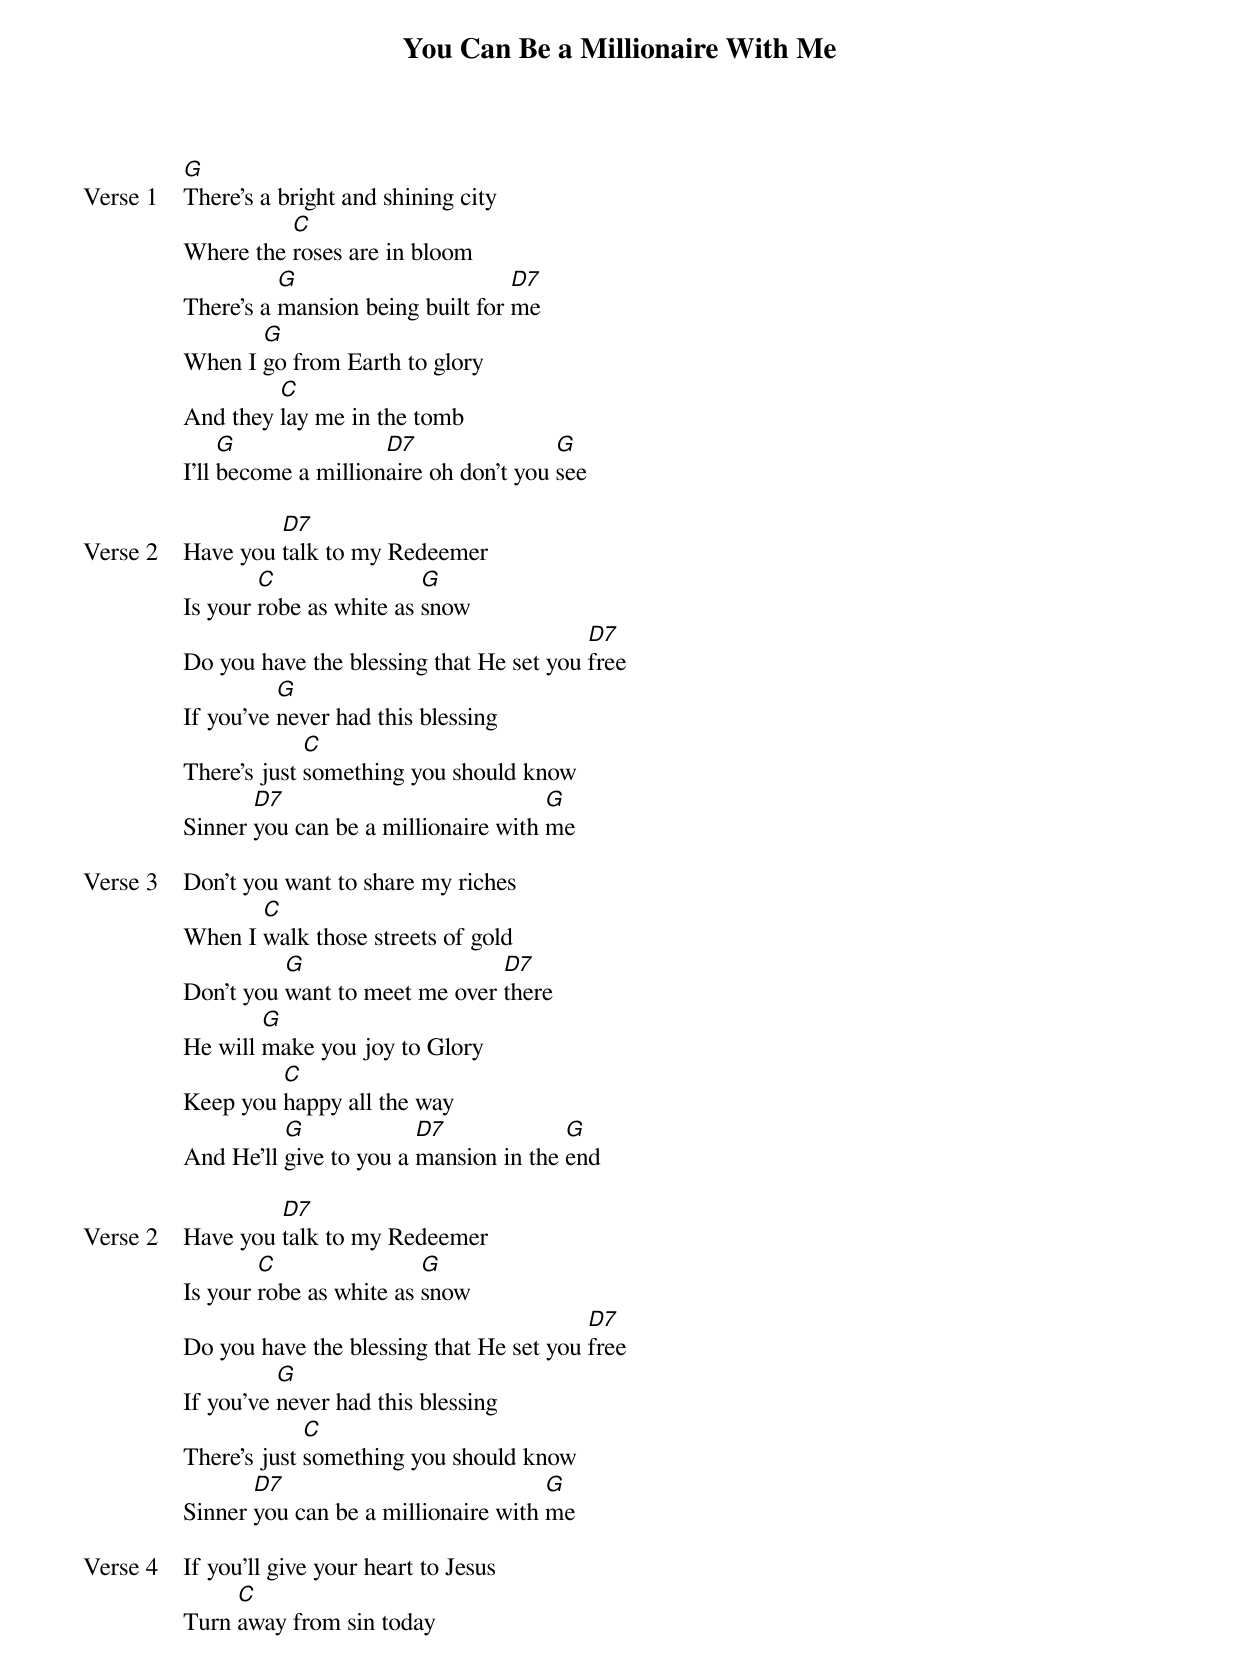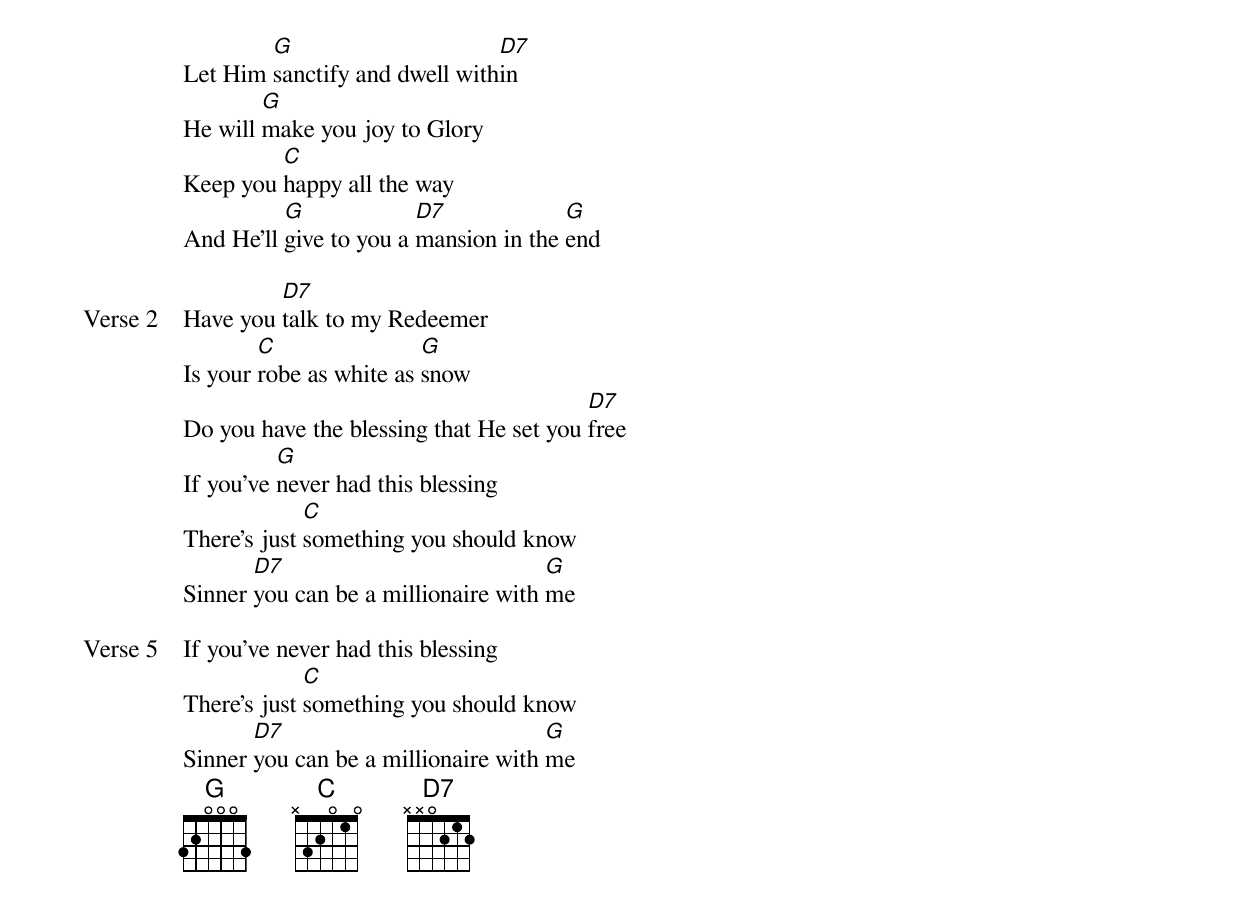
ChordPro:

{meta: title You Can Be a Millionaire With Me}
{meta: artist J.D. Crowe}
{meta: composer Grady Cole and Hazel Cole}
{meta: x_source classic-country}
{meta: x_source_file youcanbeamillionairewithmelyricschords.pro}
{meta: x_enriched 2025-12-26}

{start_of_verse: Verse 1}
[G]There's a bright and shining city
Where the [C]roses are in bloom
There's a [G]mansion being built for [D7]me
When I [G]go from Earth to glory
And they [C]lay me in the tomb
I'll [G]become a million[D7]aire oh don't you [G]see
{end_of_verse}

{start_of_verse: Verse 2}
Have you [D7]talk to my Redeemer
Is your [C]robe as white as [G]snow
Do you have the blessing that He set you [D7]free
If you've [G]never had this blessing
There's just [C]something you should know
Sinner [D7]you can be a millionaire with [G]me
{end_of_verse}

{start_of_verse: Verse 3}
Don't you want to share my riches
When I [C]walk those streets of gold
Don't you [G]want to meet me over [D7]there
He will [G]make you joy to Glory
Keep you [C]happy all the way
And He'll [G]give to you a [D7]mansion in the [G]end
{end_of_verse}

{start_of_verse: Verse 2}
Have you [D7]talk to my Redeemer
Is your [C]robe as white as [G]snow
Do you have the blessing that He set you [D7]free
If you've [G]never had this blessing
There's just [C]something you should know
Sinner [D7]you can be a millionaire with [G]me
{end_of_verse}

{start_of_verse: Verse 4}
If you'll give your heart to Jesus
Turn [C]away from sin today
Let Him [G]sanctify and dwell with[D7]in
He will [G]make you joy to Glory
Keep you [C]happy all the way
And He'll [G]give to you a [D7]mansion in the [G]end
{end_of_verse}

{start_of_verse: Verse 2}
Have you [D7]talk to my Redeemer
Is your [C]robe as white as [G]snow
Do you have the blessing that He set you [D7]free
If you've [G]never had this blessing
There's just [C]something you should know
Sinner [D7]you can be a millionaire with [G]me
{end_of_verse}

{start_of_verse: Verse 5}
If you've never had this blessing
There's just [C]something you should know
Sinner [D7]you can be a millionaire with [G]me
{end_of_verse}
